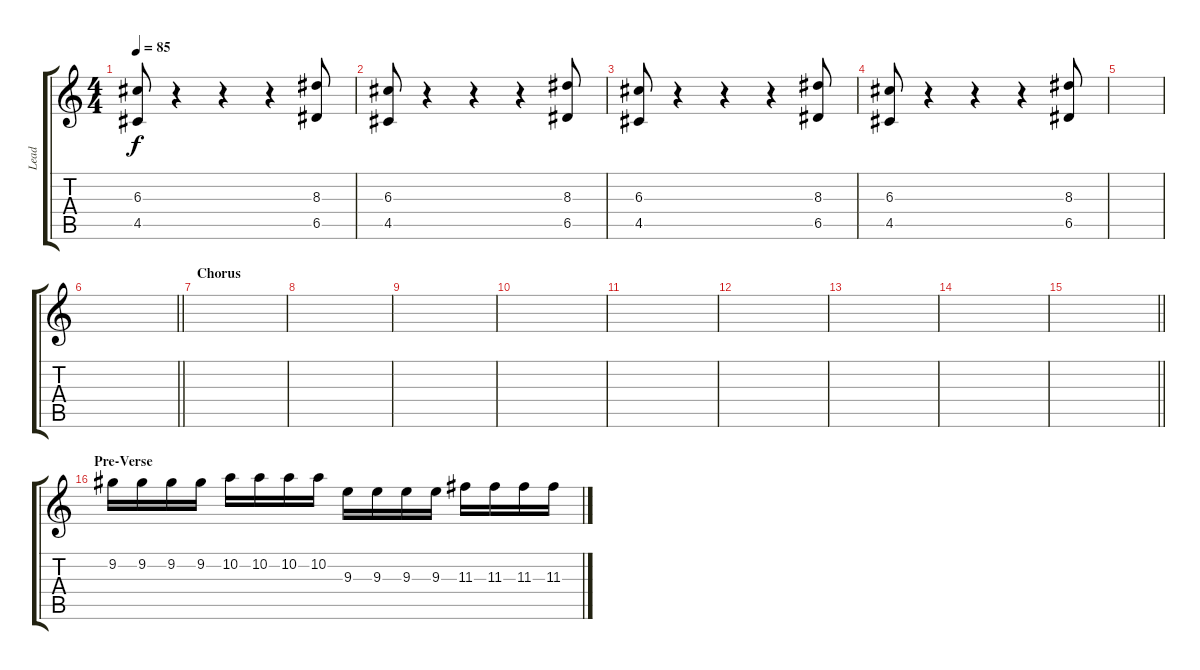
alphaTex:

\track ("Lead" "Lead") {instrument distortionguitar}
\staff {score tabs}
\tuning (E4 B3 G3 D3 A2 D2) {hide}
\ts (4 4)
\tempo 85
\clef g2
\ks c
(6.3 4.5).8{dy f} r.4 r.4 r.4 (8.3 6.5).8 |
(6.3 4.5).8 r.4 r.4 r.4 (8.3 6.5).8 |
(6.3 4.5).8 r.4 r.4 r.4 (8.3 6.5).8 |
(6.3 4.5).8 r.4 r.4 r.4 (8.3 6.5).8 |
|
\barLineRight lightlight
|
\section ("" "Chorus")
|
|
|
|
|
|
|
|
\barLineRight lightlight
|
\section ("" "Pre-Verse")
9.2.16 9.2.16 9.2.16 9.2.16 10.2.16 10.2.16 10.2.16 10.2.16 9.3.16 9.3.16 9.3.16 9.3.16 11.3.16 11.3.16 11.3.16 11.3.16
